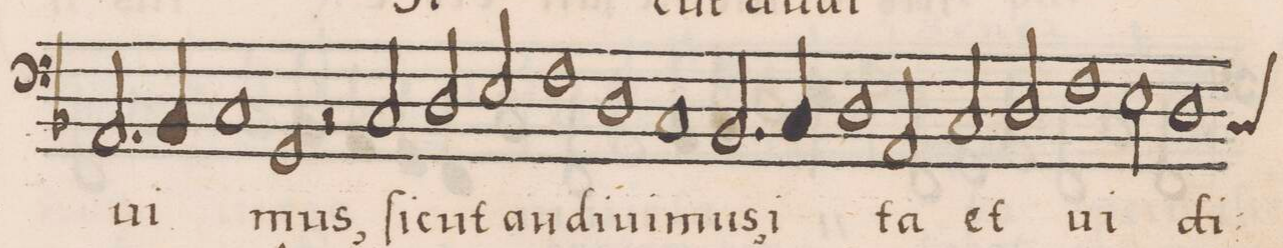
**kern	**text
*I"BASSVS	*
*clefF4	*
*k[b-]	*
*met(C)	*
*M2/1	*
2.AA/	-ui-
4BB-/	.
1C/	.
=59-	=59-
1GG/	-mus,
2r	.
2C/	ſi-
=60-	=60-
2D/	-cut
2E/	au-
1F\	-di-
=61-	=61-
1D\	-ui-
1C/	-mus,
=62-	=62-
2.BB-/	i-
4C/	.
1D\	.
=63-	=63-
2AA/	-ta
2C/	et
2D/	.
1F\	ui-
=64-	=64-
2E\	.
*custos:C	*
1D\	-di-
=65-	=65-
*-	*-
